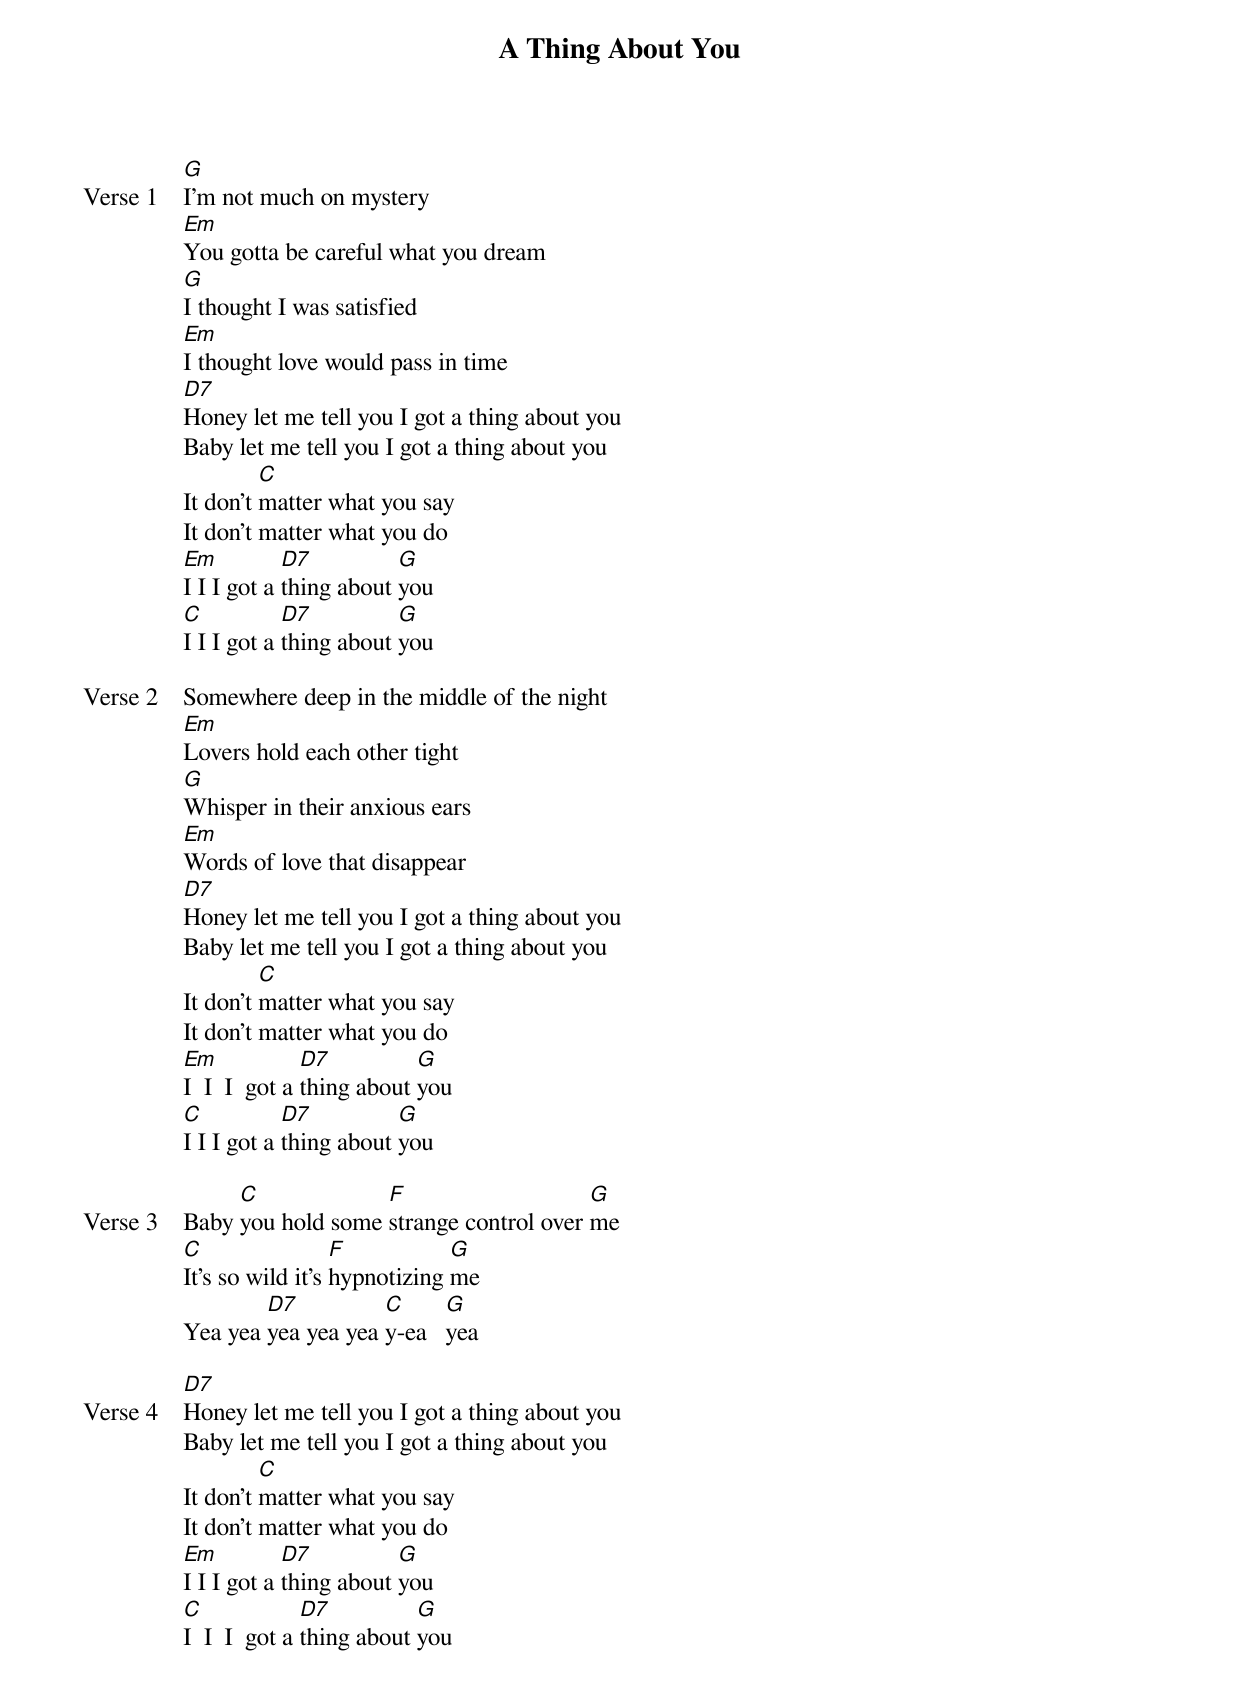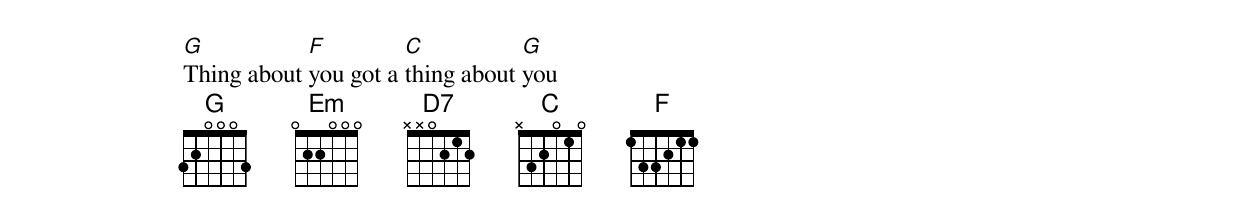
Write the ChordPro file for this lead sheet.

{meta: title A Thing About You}
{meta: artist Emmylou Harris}
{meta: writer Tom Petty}

{start_of_verse: Verse 1}
[G]I'm not much on mystery
[Em]You gotta be careful what you dream
[G]I thought I was satisfied
[Em]I thought love would pass in time
[D7]Honey let me tell you I got a thing about you
Baby let me tell you I got a thing about you
It don't [C]matter what you say
It don't matter what you do
[Em]I I I got a [D7]thing about [G]you
[C]I I I got a [D7]thing about [G]you
{end_of_verse}

{start_of_verse: Verse 2}
Somewhere deep in the middle of the night
[Em]Lovers hold each other tight
[G]Whisper in their anxious ears
[Em]Words of love that disappear
[D7]Honey let me tell you I got a thing about you
Baby let me tell you I got a thing about you
It don't [C]matter what you say
It don't matter what you do
[Em]I  I  I  got a [D7]thing about [G]you
[C]I I I got a [D7]thing about [G]you
{end_of_verse}

{start_of_verse: Verse 3}
Baby [C]you hold some [F]strange control over [G]me
[C]It's so wild it’s [F]hypnotizing [G]me
Yea yea [D7]yea yea yea [C]y-ea   [G]yea
{end_of_verse}

{start_of_verse: Verse 4}
[D7]Honey let me tell you I got a thing about you
Baby let me tell you I got a thing about you
It don't [C]matter what you say
It don't matter what you do
[Em]I I I got a [D7]thing about [G]you
[C]I  I  I  got a [D7]thing about [G]you
[G]Thing about [F]you got a [C]thing about [G]you
{end_of_verse}
